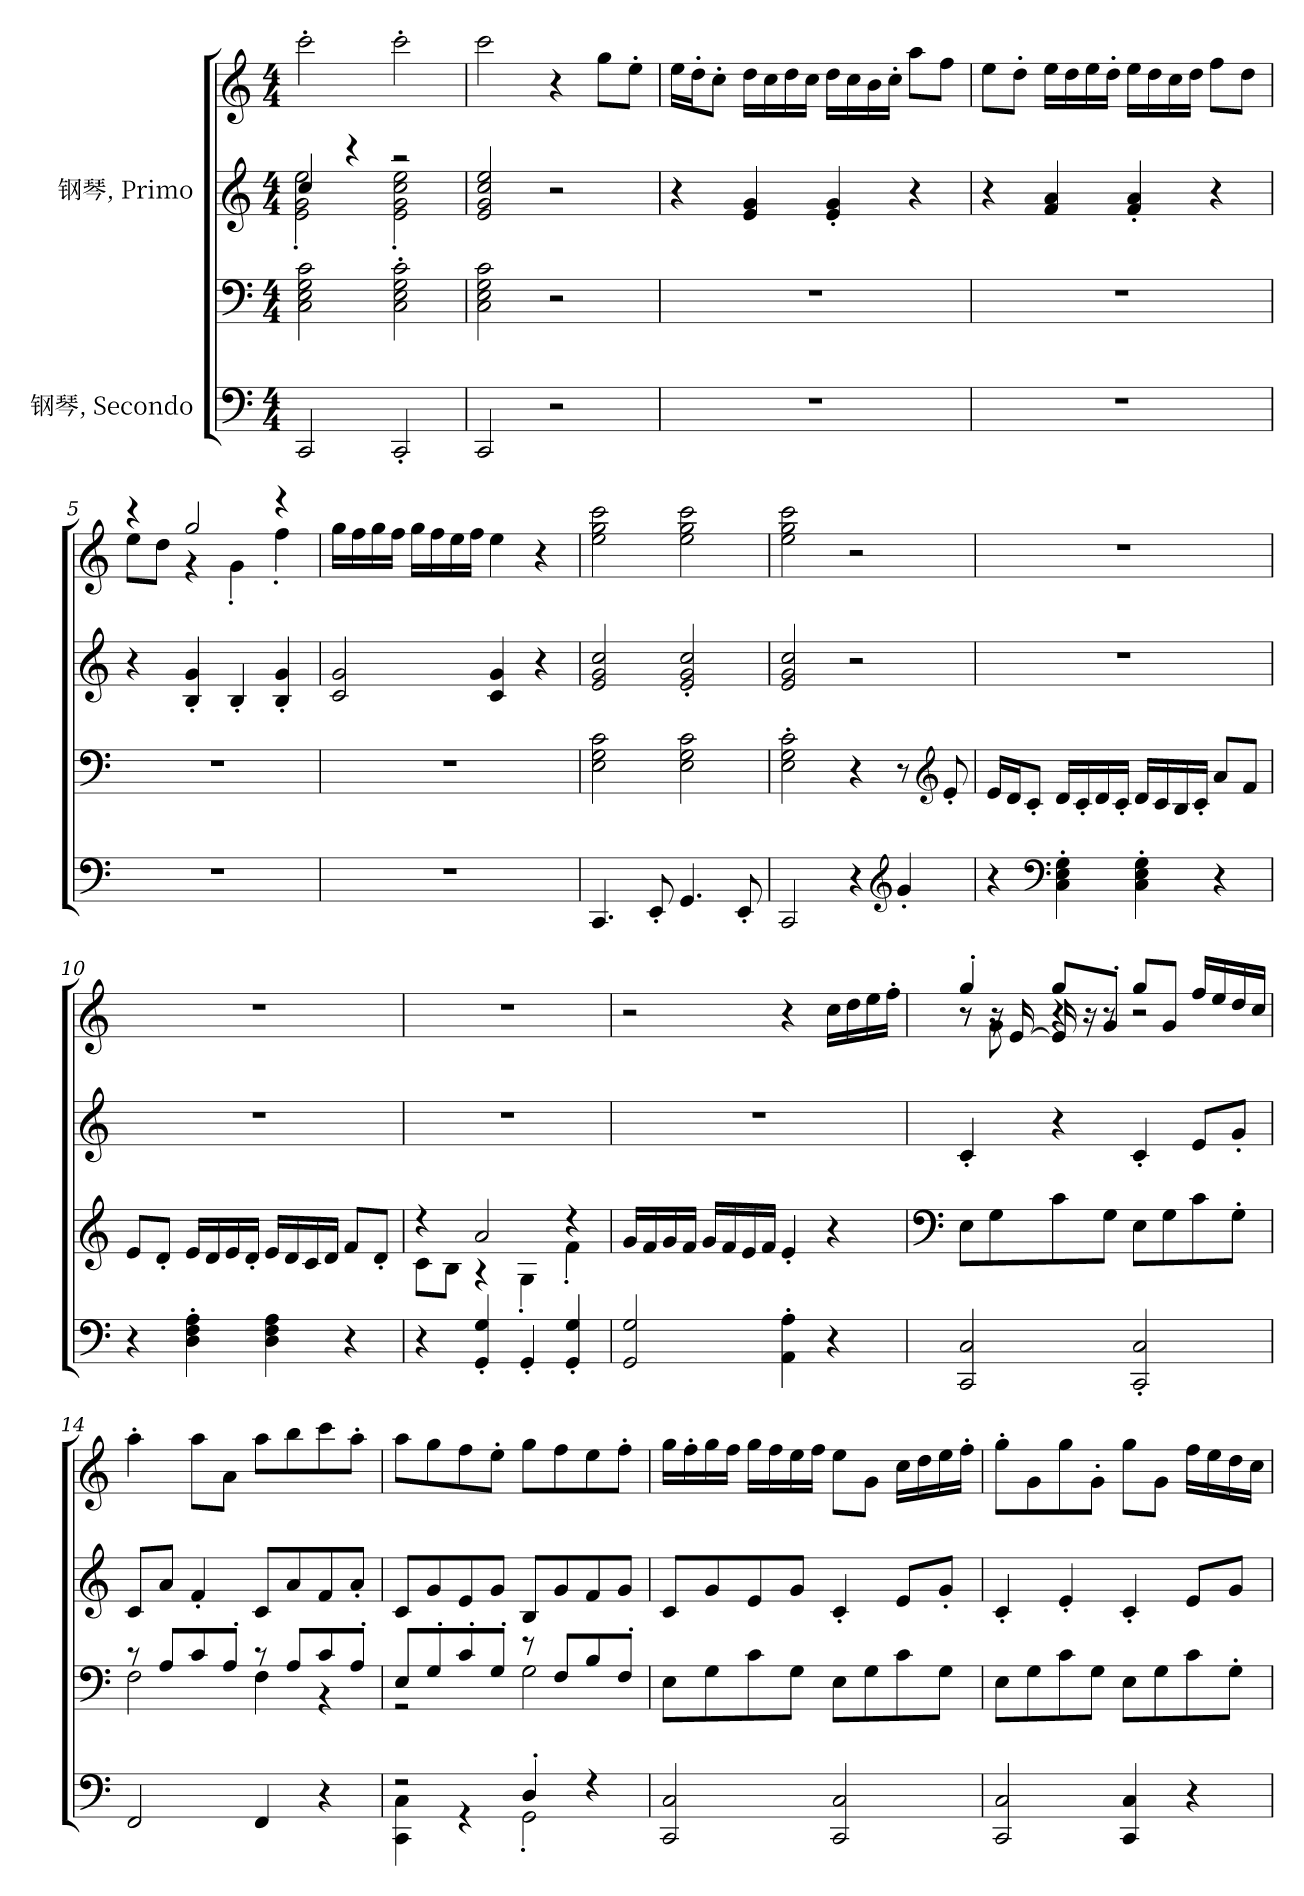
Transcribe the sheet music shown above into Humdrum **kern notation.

**kern	**kern	**kern	**kern
*part2	*part2	*part1	*part1
*staff4	*staff3	*staff2	*staff1
*I"钢琴, Secondo	*	*I"钢琴, Primo	*
*clefF4	*clefF4	*clefG2	*clefG2
*k[]	*k[]	*k[]	*k[]
*M4/4	*M4/4	*M4/4	*M4/4
*MM130	*MM130	*MM130	*MM130
=1	=1	=1	=1
*	*	*^	*
2CC/	2C\ 2E\ 2G\ 2c\	4cc/	2e\' 2g\' 2ee\'	2ccc'\
.	.	4r	.	.
2CC'/	2C\' 2E\' 2G\' 2c\'	2r	2e\' 2g\' 2cc\' 2ee\'	2ccc'\
*	*	*v	*v	*
=2	=2	=2	=2
2CC/	2C\ 2E\ 2G\ 2c\	2e/ 2g/ 2cc/ 2ee/	2ccc\
2r	2r	2r	4r
.	.	.	8gg\L
.	.	.	8ee'\J
=3	=3	=3	=3
1r	1r	4r	16ee\LL
.	.	.	16dd'\J
.	.	.	8cc'\J
.	.	4e/ 4g/	16dd\LL
.	.	.	16cc\
.	.	.	16dd\
.	.	.	16cc\JJ
.	.	4e/' 4g/'	16dd\LL
.	.	.	16cc\
.	.	.	16b\
.	.	.	16cc'\JJ
.	.	4r	8aa\L
.	.	.	8ff\J
=4	=4	=4	=4
1r	1r	4r	8ee\L
.	.	.	8dd'\J
.	.	4f/ 4a/	16ee\LL
.	.	.	16dd\
.	.	.	16ee\
.	.	.	16dd'\JJ
.	.	4f/' 4a/'	16ee\LL
.	.	.	16dd\
.	.	.	16cc\
.	.	.	16dd\JJ
.	.	4r	8ff\L
.	.	.	8dd\J
!!LO:LB:g=z
=5	=5	=5	=5
*	*	*	*^
1r	1r	4r	4r	8ee\L
.	.	.	.	8dd\J
.	.	4B/' 4g/'	2gg/	4r
.	.	4B'/	.	4g'\
.	.	4B/' 4g/'	4r	4ff'\
*	*	*	*v	*v
=6	=6	=6	=6
1r	1r	2c/ 2g/	16gg\LL
.	.	.	16ff\
.	.	.	16gg\
.	.	.	16ff\JJ
.	.	.	16gg\LL
.	.	.	16ff\
.	.	.	16ee\
.	.	.	16ff\JJ
.	.	4c/ 4g/	4ee\
.	.	4r	4r
=7	=7	=7	=7
4.CC/	2E\ 2G\ 2c\	2e/ 2g/ 2cc/	2ee\ 2gg\ 2ccc\
8EE'/	.	.	.
4.GG/	2E\ 2G\ 2c\	2e/' 2g/' 2cc/'	2ee\ 2gg\ 2ccc\
8EE'/	.	.	.
=8	=8	=8	=8
2CC/	2E\' 2G\' 2c\'	2e/ 2g/ 2cc/	2ee\ 2gg\ 2ccc\
4r	4r	2r	2r
*clefG2	*	*	*
4g'/	8r	.	.
*	*clefG2	*	*
.	8e'/	.	.
!!LO:LB:g=z
=9	=9	=9	=9
4r	16e/LL	1r	1r
.	16d/J	.	.
.	8c'/J	.	.
*clefF4	*	*	*
4C\' 4E\' 4G\'	16d/LL	.	.
.	16c'/	.	.
.	16d/	.	.
.	16c'/JJ	.	.
4C\' 4E\' 4G\'	16d/LL	.	.
.	16c/	.	.
.	16B/	.	.
.	16c'/JJ	.	.
4r	8a/L	.	.
.	8f/J	.	.
=10	=10	=10	=10
4r	8e/L	1r	1r
.	8d'/J	.	.
4D\' 4F\' 4A\'	16e/LL	.	.
.	16d/	.	.
.	16e/	.	.
.	16d'/JJ	.	.
4D\ 4F\ 4A\	16e/LL	.	.
.	16d/	.	.
.	16c/	.	.
.	16d/JJ	.	.
4r	8f/L	.	.
.	8d'/J	.	.
=11	=11	=11	=11
*	*^	*	*
4r	4r	8c\L	1r	1r
.	.	8B\J	.	.
4GG/' 4G/'	2a/	4r	.	.
4GG'/	.	4G'\	.	.
4GG/' 4G/'	4r	4f'\	.	.
*	*v	*v	*	*
!!LO:PB:g=z
=12	=12	=12	=12
2GG/ 2G/	16g/LL	1r	2r
.	16f/	.	.
.	16g/	.	.
.	16f/JJ	.	.
.	16g/LL	.	.
.	16f/	.	.
.	16e/	.	.
.	16f/JJ	.	.
4AA\' 4A\'	4e'/	.	4r
4r	4r	.	16cc\LL
.	.	.	16dd\
.	.	.	16ee\
.	.	.	16ff'\JJ
=13	=13	=13	=13
*	*clefF4	*	*
*	*	*	*^
*	*	*	*	*^
2CC/ 2C/	8E\L	4c'/	4gg'/	8r	8r
.	8G\	.	.	8g\	16r
.	.	.	.	.	[16e/
.	8c\	4r	8gg/L	4r	16e/]
.	.	.	.	.	16r
.	8G\J	.	8g'/J	.	8r
2CC/' 2C/'	8E\L	4c'/	8gg/L	2r	2r
.	8G\	.	8g/J	.	.
.	8c\	8e/L	16ff/LL	.	.
.	.	.	16ee/	.	.
.	8G'\J	8g'/J	16dd/	.	.
.	.	.	16cc/JJ	.	.
*	*	*	*v	*v	*v
=14	=14	=14	=14
*	*^	*	*
2FF/	8r	2F\	8c/L	4aa'\
.	8A/L	.	8a/J	.
.	8c/	.	4f'/	8aa\L
.	8A'/J	.	.	8a\J
4FF/	8r	4F\	8c/L	8aa\L
.	8A/L	.	8a/	8bb\
4r	8c/	4r	8f/	8ccc\
.	8A'/J	.	8a'/J	8aa'\J
!!LO:LB:g=z
=15	=15	=15	=15	=15
*^	*	*	*	*
2r	4CC\ 4C\	8E/L	2r	8c/L	8aa\L
.	.	8G'/	.	8g/	8gg\
.	4r	8c'/	.	8e/	8ff\
.	.	8G'/J	.	8g/J	8ee'\J
4D'/	2GG'\	8r	2G\	8B/L	8gg\L
.	.	8F/L	.	8g/	8ff\
4r	.	8B/	.	8f/	8ee\
.	.	8F'/J	.	8g/J	8ff'\J
*v	*v	*	*	*	*
*	*v	*v	*	*
=16	=16	=16	=16
2CC/ 2C/	8E\L	8c/L	16gg\LL
.	.	.	16ff'\
.	8G\	8g/	16gg\
.	.	.	16ff\JJ
.	8c\	8e/	16gg\LL
.	.	.	16ff\
.	8G\J	8g/J	16ee\
.	.	.	16ff\JJ
2CC/ 2C/	8E\L	4c'/	8ee\L
.	8G\	.	8g\J
.	8c\	8e/L	16cc\LL
.	.	.	16dd\
.	8G\J	8g'/J	16ee\
.	.	.	16ff'\JJ
=17	=17	=17	=17
2CC/ 2C/	8E\L	4c'/	8gg'\L
.	8G\	.	8g\
.	8c\	4e'/	8gg\
.	8G\J	.	8g'\J
4CC/ 4C/	8E\L	4c'/	8gg\L
.	8G\	.	8g\J
4r	8c\	8e/L	16ff\LL
.	.	.	16ee\
.	8G'\J	8g/J	16dd\
.	.	.	16cc\JJ
=	=	=	=
*-	*-	*-	*-
